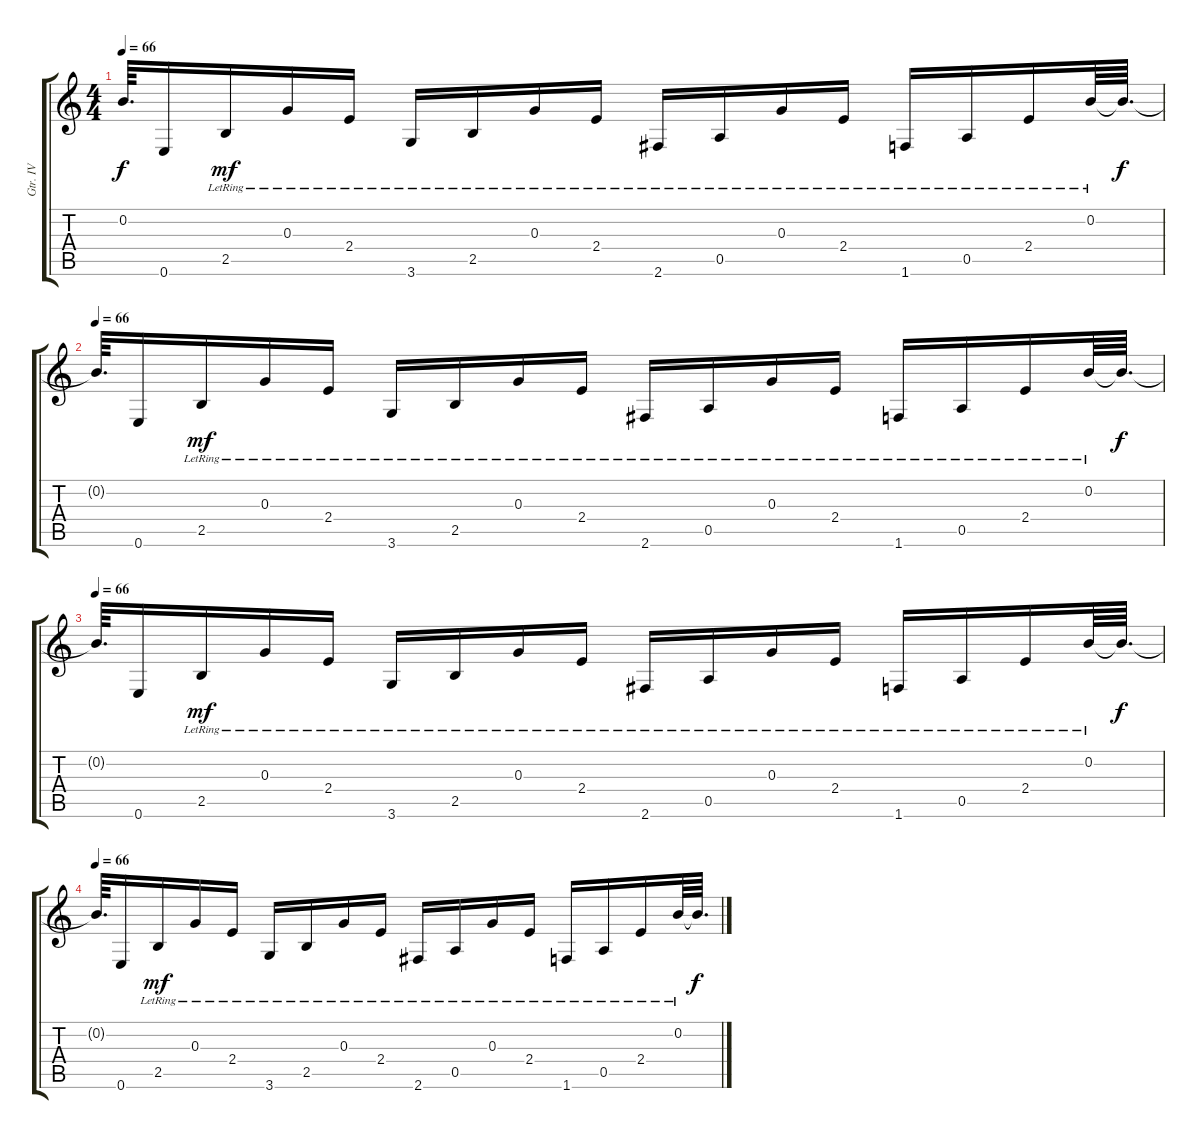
\track ("Gtr. IV" "Gtr. IV") {instrument distortionguitar}
\staff {score tabs}
\tuning (E4 B3 G3 D3 A2 E2) {hide}
\ts (4 4)
\tempo 66
\clef g2
\ks c
0.2{t}.64{d dy f balance 8 instrument acousticguitarsteel} 0.6.16 2.5{lr}.16{dy mf} 0.3{lr}.16 2.4{lr}.16 3.6{lr}.16 2.5{lr}.16 0.3{lr}.16 2.4{lr}.16 2.6{lr}.16 0.5{lr}.16 0.3{lr}.16 2.4{lr}.16 1.6{lr}.16 0.5{lr}.16 2.4{lr}.16 0.2{lr}.64 0.2{t}.64{d dy f} |
\tempo 66
0.2{t}.64{d balance 8 instrument acousticguitarsteel} 0.6.16 2.5{lr}.16{dy mf} 0.3{lr}.16 2.4{lr}.16 3.6{lr}.16 2.5{lr}.16 0.3{lr}.16 2.4{lr}.16 2.6{lr}.16 0.5{lr}.16 0.3{lr}.16 2.4{lr}.16 1.6{lr}.16 0.5{lr}.16 2.4{lr}.16 0.2{lr}.64 0.2{t}.64{d dy f} |
\tempo 66
0.2{t}.64{d balance 8 instrument acousticguitarsteel} 0.6.16 2.5{lr}.16{dy mf} 0.3{lr}.16 2.4{lr}.16 3.6{lr}.16 2.5{lr}.16 0.3{lr}.16 2.4{lr}.16 2.6{lr}.16 0.5{lr}.16 0.3{lr}.16 2.4{lr}.16 1.6{lr}.16 0.5{lr}.16 2.4{lr}.16 0.2{lr}.64 0.2{t}.64{d dy f} |
\tempo 66
0.2{t}.64{d balance 8 instrument acousticguitarsteel} 0.6.16 2.5{lr}.16{dy mf} 0.3{lr}.16 2.4{lr}.16 3.6{lr}.16 2.5{lr}.16 0.3{lr}.16 2.4{lr}.16 2.6{lr}.16 0.5{lr}.16 0.3{lr}.16 2.4{lr}.16 1.6{lr}.16 0.5{lr}.16 2.4{lr}.16 0.2{lr}.64 0.2{t}.64{d dy f}
